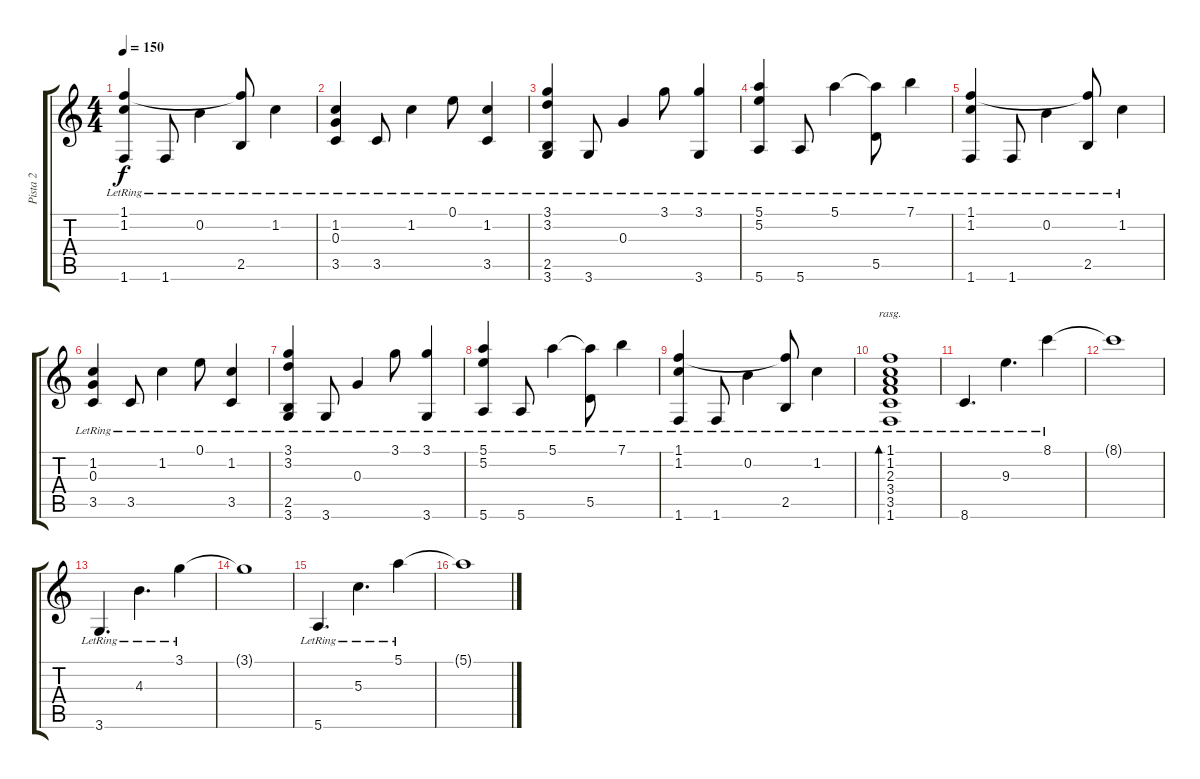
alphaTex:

\track ("Pista 2" "Pista 2") {instrument acousticguitarsteel}
\staff {score tabs}
\tuning (E4 B3 G3 D3 A2 E2) {hide}
\ts (4 4)
\tempo 150
\clef g2
\ks c
(1.1{lr} 1.2{lr} 1.6{lr}).4{dy f} 1.6{lr}.8 0.2{lr}.4 (1.1{t} 2.5{lr}).8 1.2{lr}.4 |
(1.2{lr} 0.3{lr} 3.5{lr}).4 3.5{lr}.8 1.2{lr}.4 0.1{lr}.8 (1.2{lr} 3.5{lr}).4 |
(3.1{lr} 3.2{lr} 2.5{lr} 3.6{lr}).4 3.6{lr}.8 0.3{lr}.4 3.1{lr}.8 (3.1{lr} 3.6{lr}).4 |
(5.1{lr} 5.2{lr} 5.6{lr}).4 5.6{lr}.8 5.1{lr}.4 (5.1{t} 5.5{lr}).8 7.1{lr}.4 |
(1.1{lr} 1.2{lr} 1.6{lr}).4 1.6{lr}.8 0.2{lr}.4 (1.1{t} 2.5{lr}).8 1.2{lr}.4 |
(1.2{lr} 0.3{lr} 3.5{lr}).4 3.5{lr}.8 1.2{lr}.4 0.1{lr}.8 (1.2{lr} 3.5{lr}).4 |
(3.1{lr} 3.2{lr} 2.5{lr} 3.6{lr}).4 3.6{lr}.8 0.3{lr}.4 3.1{lr}.8 (3.1{lr} 3.6{lr}).4 |
(5.1{lr} 5.2{lr} 5.6{lr}).4 5.6{lr}.8 5.1{lr}.4 (5.1{t} 5.5{lr}).8 7.1{lr}.4 |
(1.1{lr} 1.2{lr} 1.6{lr}).4 1.6{lr}.8 0.2{lr}.4 (1.1{t} 2.5{lr}).8 1.2{lr}.4 |
(1.1{lr} 1.2{lr} 2.3{lr} 3.4{lr} 3.5{lr} 1.6{lr}).1{bd 480 rasg ii} |
8.6{lr}.4{d} 9.3{lr}.4{d} 8.1{lr}.4 |
8.1{t}.1 |
3.6{lr}.4{d} 4.3{lr}.4{d} 3.1{lr}.4 |
3.1{t}.1 |
5.6{lr}.4{d} 5.3{lr}.4{d} 5.1{lr}.4 |
5.1{t}.1
